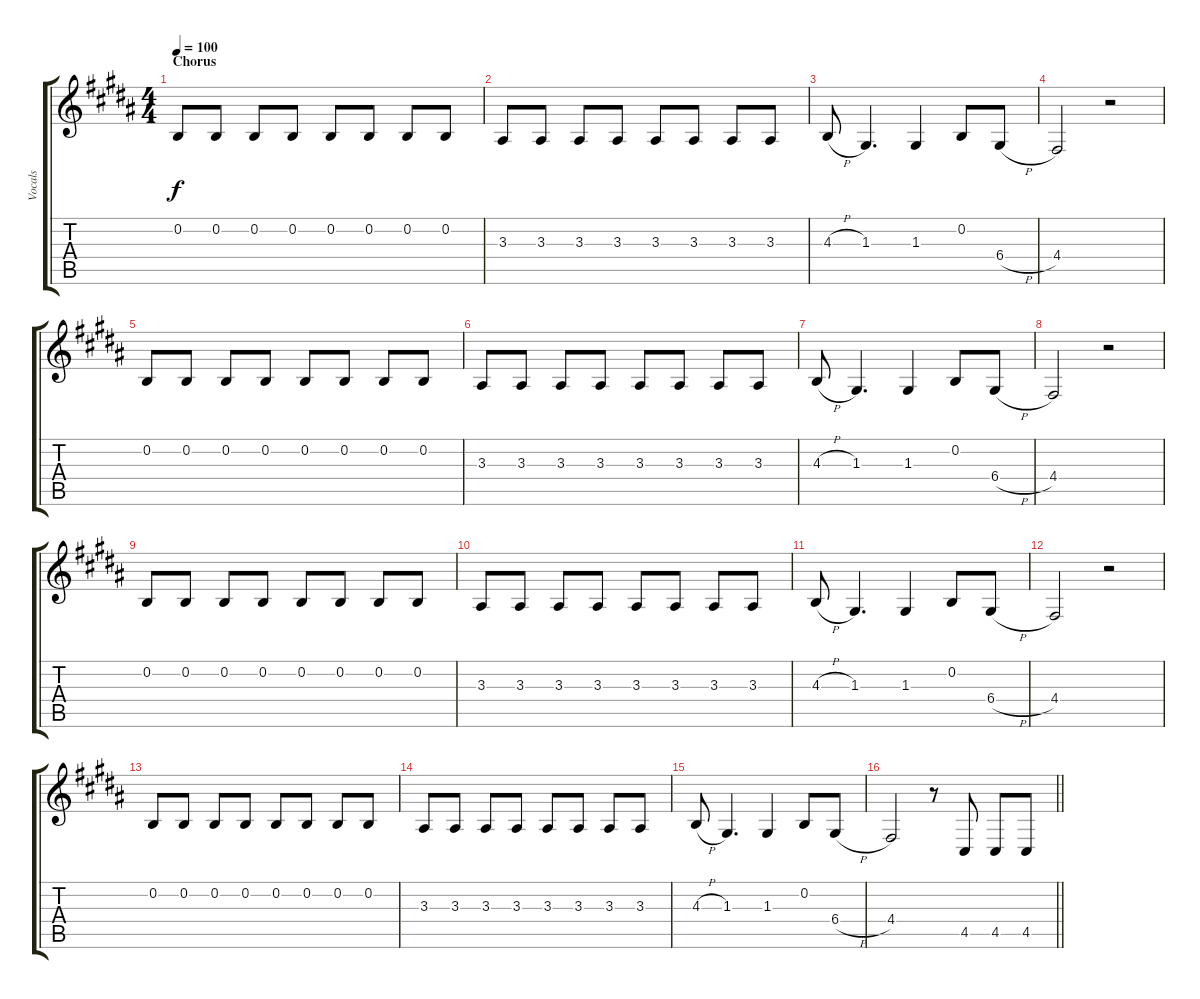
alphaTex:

\track ("Vocals" "Vocals") {instrument lead2sawtooth}
\staff {score tabs}
\tuning (E4 B3 G3 D3 A2 E2) {hide}
\ts (4 4)
\section ("" "Chorus")
\tempo 100
\clef g2
\ks b
0.2.8{dy f} 0.2.8 0.2.8 0.2.8 0.2.8 0.2.8 0.2.8 0.2.8 |
3.3.8 3.3.8 3.3.8 3.3.8 3.3.8 3.3.8 3.3.8 3.3.8 |
4.3{h}.8 1.3.4{d} 1.3.4 0.2.8 6.4{h}.8 |
4.4.2 r.2 |
0.2.8 0.2.8 0.2.8 0.2.8 0.2.8 0.2.8 0.2.8 0.2.8 |
3.3.8 3.3.8 3.3.8 3.3.8 3.3.8 3.3.8 3.3.8 3.3.8 |
4.3{h}.8 1.3.4{d} 1.3.4 0.2.8 6.4{h}.8 |
4.4.2 r.2 |
0.2.8 0.2.8 0.2.8 0.2.8 0.2.8 0.2.8 0.2.8 0.2.8 |
3.3.8 3.3.8 3.3.8 3.3.8 3.3.8 3.3.8 3.3.8 3.3.8 |
4.3{h}.8 1.3.4{d} 1.3.4 0.2.8 6.4{h}.8 |
4.4.2 r.2 |
0.2.8 0.2.8 0.2.8 0.2.8 0.2.8 0.2.8 0.2.8 0.2.8 |
3.3.8 3.3.8 3.3.8 3.3.8 3.3.8 3.3.8 3.3.8 3.3.8 |
4.3{h}.8 1.3.4{d} 1.3.4 0.2.8 6.4{h}.8 |
\barLineRight lightlight
4.4.2 r.8 4.5.8 4.5.8 4.5.8
